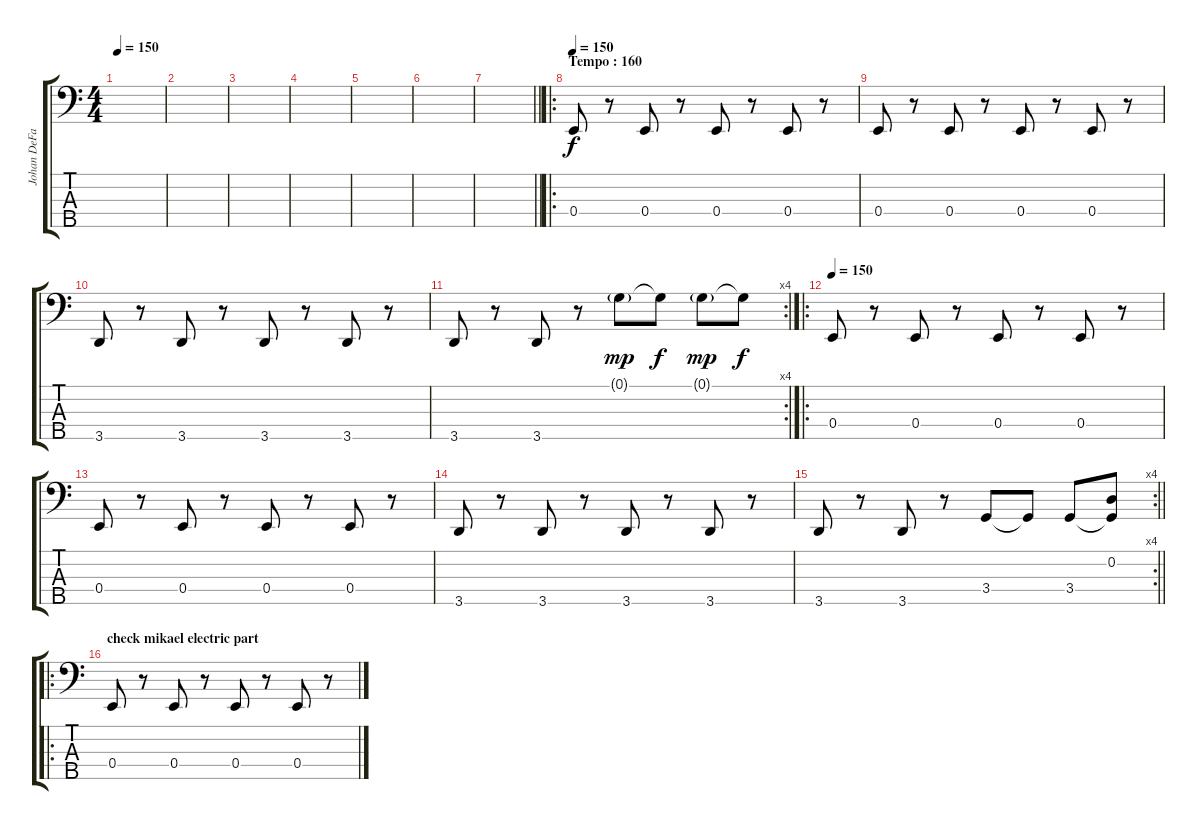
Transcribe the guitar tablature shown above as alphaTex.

\track ("Johan DeFarfalla" "Johan DeFa") {instrument electricbassfinger}
\staff {score tabs}
\tuning (G2 D2 A1 E1 B0) {hide}
\ts (4 4)
\tempo 150
\clef f4
\ks c
|
|
|
|
|
|
\barLineRight lightlight
|
\ro
\section ("" "Tempo : 160")
\tempo 150
0.4.8 r.8 0.4.8 r.8 0.4.8 r.8 0.4.8 r.8 |
0.4.8 r.8 0.4.8 r.8 0.4.8 r.8 0.4.8 r.8 |
3.5.8 r.8 3.5.8 r.8 3.5.8 r.8 3.5.8 r.8 |
\rc 4
3.5.8 r.8 3.5.8 r.8 0.1{g}.8{dy mp} 0.1{t}.8{dy f} 0.1{g}.8{dy mp} 0.1{t}.8{dy f} |
\ro
\tempo 150
0.4.8 r.8 0.4.8 r.8 0.4.8 r.8 0.4.8 r.8 |
0.4.8 r.8 0.4.8 r.8 0.4.8 r.8 0.4.8 r.8 |
3.5.8 r.8 3.5.8 r.8 3.5.8 r.8 3.5.8 r.8 |
\rc 4
\barLineRight lightlight
3.5.8 r.8 3.5.8 r.8 3.4.8 3.4{t}.8 3.4.8 (0.2 3.4{t}).8 |
\ro
\section ("" "check mikael electric part")
0.4.8 r.8 0.4.8 r.8 0.4.8 r.8 0.4.8 r.8
